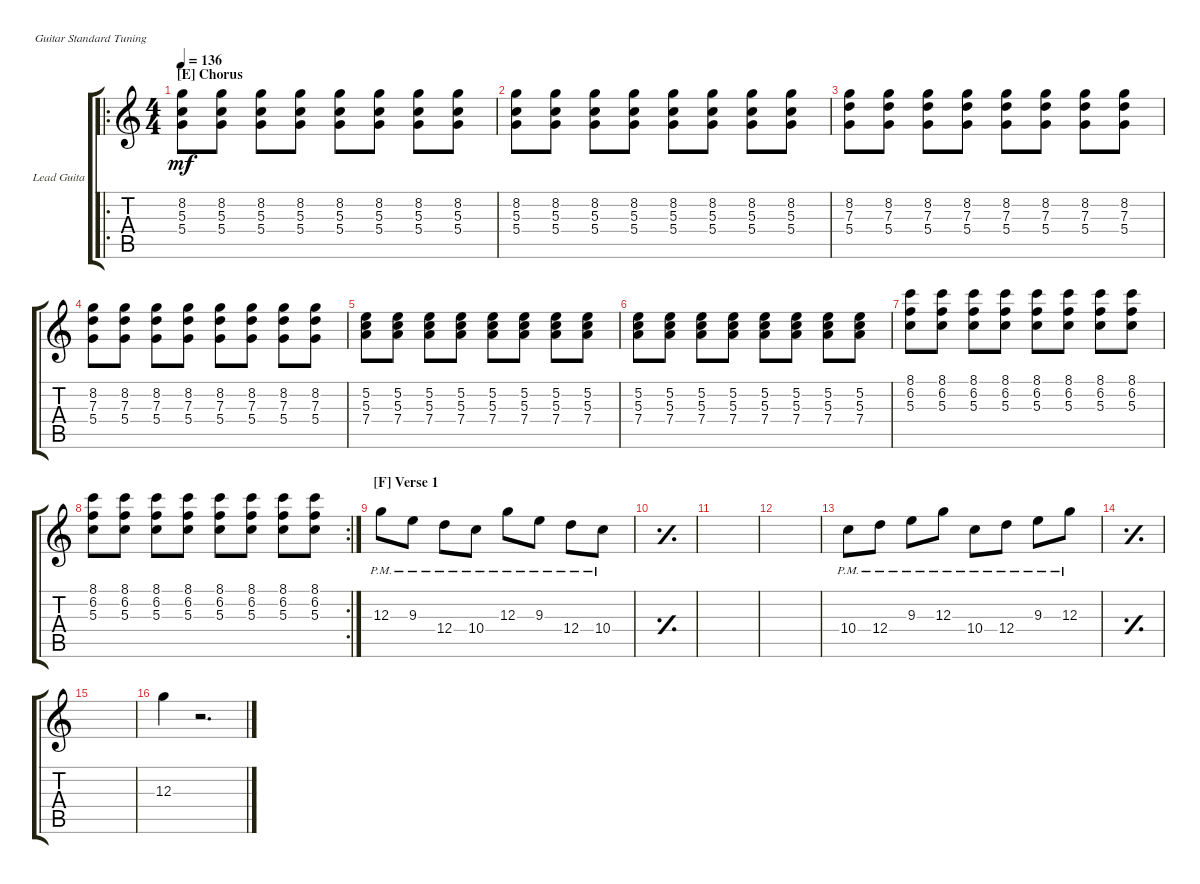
\defaultSystemsLayout 4
\bracketExtendMode groupsimilarinstruments
\firstSystemTrackNameOrientation horizontal
\otherSystemsTrackNameOrientation horizontal
\track ("Lead Guitar" "Lead Guita") {instrument electricguitarclean}
\staff {score tabs}
\tuning (E4 B3 G3 D3 A2 E2)
\ro
\ts (4 4)
\section ("E" "Chorus")
\tempo 136
\clef g2
\ks c
(5.4 5.3 8.2).8{dy mf} (5.4 5.3 8.2).8 (5.4 5.3 8.2).8 (5.4 5.3 8.2).8 (5.4 5.3 8.2).8 (5.4 5.3 8.2).8 (5.4 5.3 8.2).8 (5.4 5.3 8.2).8 |
(5.4 5.3 8.2).8 (5.4 5.3 8.2).8 (5.4 5.3 8.2).8 (5.4 5.3 8.2).8 (5.4 5.3 8.2).8 (5.4 5.3 8.2).8 (5.4 5.3 8.2).8 (5.4 5.3 8.2).8 |
(5.4 7.3 8.2).8 (5.4 7.3 8.2).8 (5.4 7.3 8.2).8 (5.4 7.3 8.2).8 (5.4 7.3 8.2).8 (5.4 7.3 8.2).8 (5.4 7.3 8.2).8 (5.4 7.3 8.2).8 |
(5.4 7.3 8.2).8 (5.4 7.3 8.2).8 (5.4 7.3 8.2).8 (5.4 7.3 8.2).8 (5.4 7.3 8.2).8 (5.4 7.3 8.2).8 (5.4 7.3 8.2).8 (5.4 7.3 8.2).8 |
(7.4 5.3 5.2).8 (7.4 5.3 5.2).8 (7.4 5.3 5.2).8 (7.4 5.3 5.2).8 (7.4 5.3 5.2).8 (7.4 5.3 5.2).8 (7.4 5.3 5.2).8 (7.4 5.3 5.2).8 |
(7.4 5.3 5.2).8 (7.4 5.3 5.2).8 (7.4 5.3 5.2).8 (7.4 5.3 5.2).8 (7.4 5.3 5.2).8 (7.4 5.3 5.2).8 (7.4 5.3 5.2).8 (7.4 5.3 5.2).8 |
(5.3 6.2 8.1).8 (5.3 6.2 8.1).8 (5.3 6.2 8.1).8 (5.3 6.2 8.1).8 (5.3 6.2 8.1).8 (5.3 6.2 8.1).8 (5.3 6.2 8.1).8 (5.3 6.2 8.1).8 |
\rc 2
(5.3 6.2 8.1).8 (5.3 6.2 8.1).8 (5.3 6.2 8.1).8 (5.3 6.2 8.1).8 (5.3 6.2 8.1).8 (5.3 6.2 8.1).8 (5.3 6.2 8.1).8 (5.3 6.2 8.1).8 |
\section ("F" "Verse 1")
12.3{pm}.8 9.3{pm}.8 12.4{pm}.8 10.4{pm}.8 12.3{pm}.8 9.3{pm}.8 12.4{pm}.8 10.4{pm}.8 |
\simile simple
|
|
|
\simile none
10.4{pm}.8 12.4{pm}.8 9.3{pm}.8 12.3{pm}.8 10.4{pm}.8 12.4{pm}.8 9.3{pm}.8 12.3{pm}.8 |
\simile simple
|
|
\simile none
12.3.4 r.2{d}
